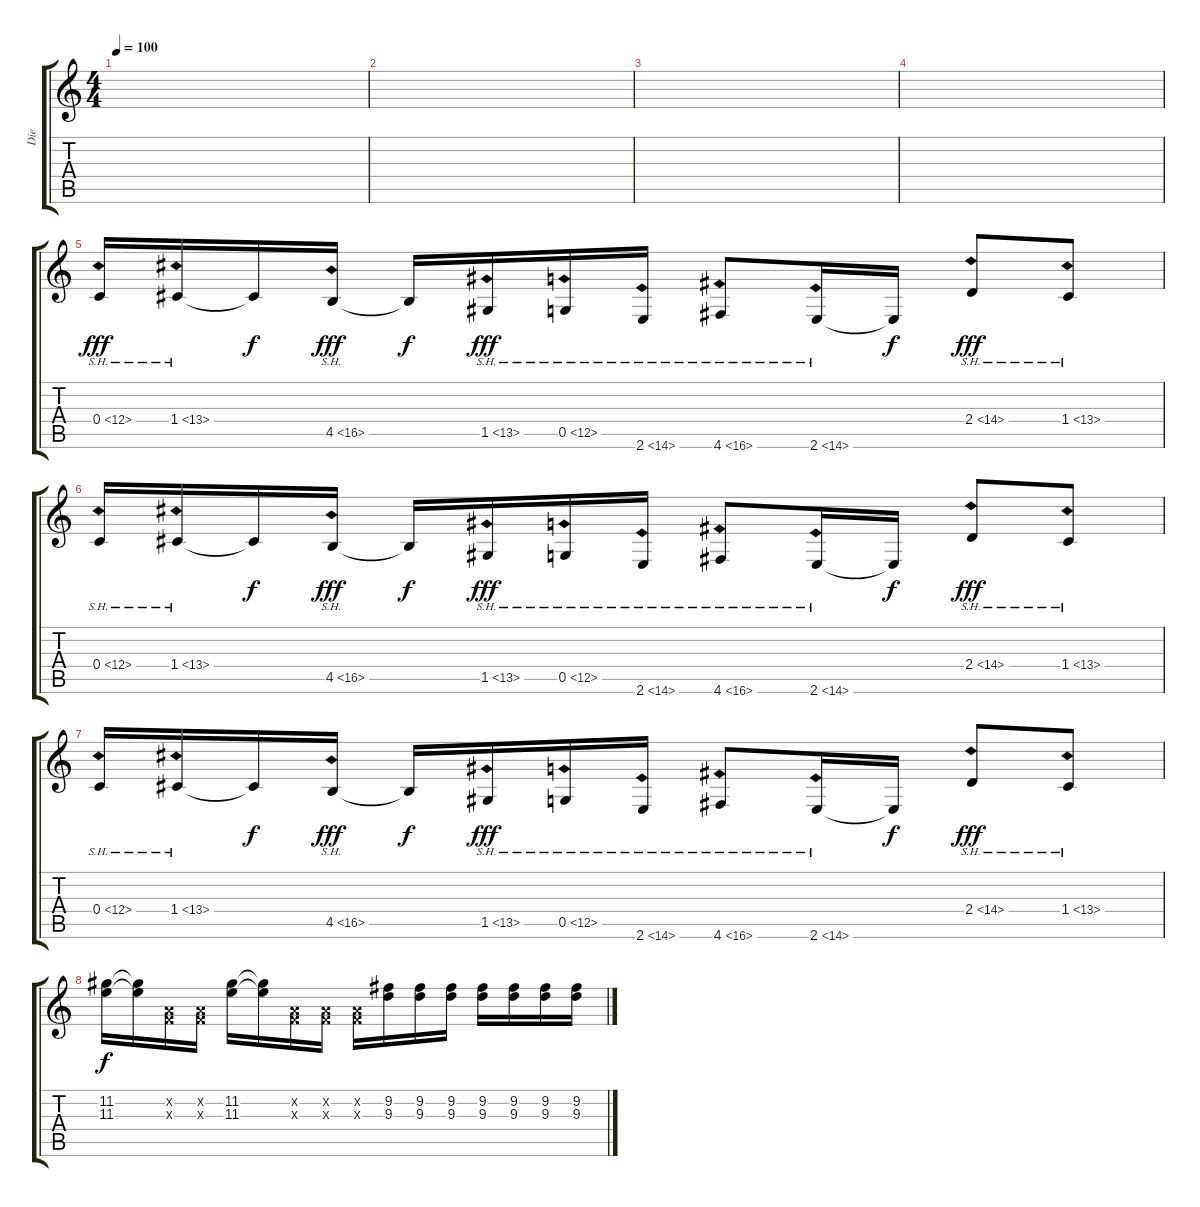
\track ("Die" "Die") {instrument distortionguitar}
\staff {score tabs}
\tuning (D4 A3 F3 C3 G2 D2) {hide}
\ts (4 4)
\tempo 100
\clef g2
\ks c
|
|
|
|
0.4{sh 12}.16{dy fff} 1.4{sh 12}.16 1.4{t}.16{dy f} 4.5{sh 12}.16{dy fff} 4.5{t}.16{dy f} 1.5{sh 12}.16{dy fff} 0.5{sh 12}.16 2.6{sh 12}.16 4.6{sh 12}.8 2.6{sh 12}.16 2.6{t}.16{dy f} 2.4{sh 12}.8{dy fff} 1.4{sh 12}.8 |
0.4{sh 12}.16 1.4{sh 12}.16 1.4{t}.16{dy f} 4.5{sh 12}.16{dy fff} 4.5{t}.16{dy f} 1.5{sh 12}.16{dy fff} 0.5{sh 12}.16 2.6{sh 12}.16 4.6{sh 12}.8 2.6{sh 12}.16 2.6{t}.16{dy f} 2.4{sh 12}.8{dy fff} 1.4{sh 12}.8 |
0.4{sh 12}.16 1.4{sh 12}.16 1.4{t}.16{dy f} 4.5{sh 12}.16{dy fff} 4.5{t}.16{dy f} 1.5{sh 12}.16{dy fff} 0.5{sh 12}.16 2.6{sh 12}.16 4.6{sh 12}.8 2.6{sh 12}.16 2.6{t}.16{dy f} 2.4{sh 12}.8{dy fff} 1.4{sh 12}.8 |
(11.2 11.3).16{dy f} (11.2{t} 11.3{t}).16 (0.2{x} 0.3{x}).16 (0.2{x} 0.3{x}).16 (11.2 11.3).16 (11.2{t} 11.3{t}).16 (0.2{x} 0.3{x}).16 (0.2{x} 0.3{x}).16 (0.2{x} 0.3{x}).16 (9.2 9.3).16 (9.2 9.3).16 (9.2 9.3).16 (9.2 9.3).16 (9.2 9.3).16 (9.2 9.3).16 (9.2 9.3).16
